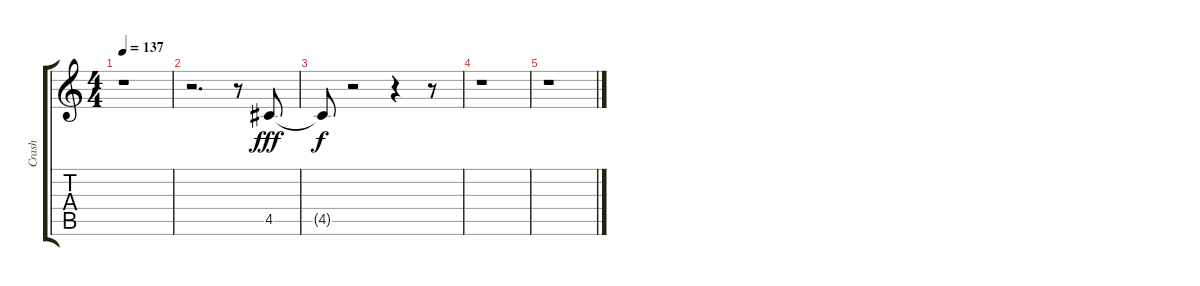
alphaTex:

\track ("Crash" "Crash") {mute instrument acousticguitarsteel}
\staff {score tabs}
\tuning (E4 B3 G3 D3 A2 E2) {hide}
\ts (4 4)
\tempo 137
\clef g2
\ks c
r.1{dy fff} |
r.2{d} r.8 4.5.8 |
4.5{t}.8{dy f} r.2 r.4 r.8 |
r.1 |
r.1
